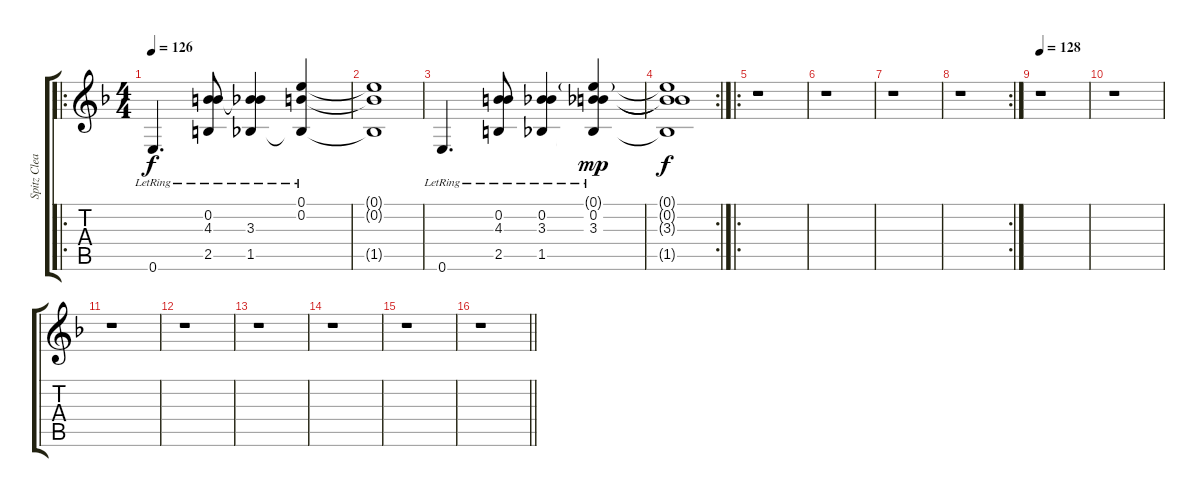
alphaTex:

\track ("Spitz Clean" "Spitz Clea") {instrument electricguitarclean}
\staff {score tabs}
\tuning (E4 B3 G3 D3 A2 E2) {hide}
\ro
\ts (4 4)
\tempo 126
\clef g2
\ks f
0.6{lr}.4{d dy f instrument electricguitarclean} (0.2{lr} 4.3{lr} 2.5{lr}).8 (0.2{t} 3.3{lr} 1.5{lr}).4 (0.1{lr} 0.2{lr} 1.5{t}).4 |
(0.1{t} 0.2{t} 1.5{t}).1 |
0.6{lr}.4{d} (0.2{lr} 4.3{lr} 2.5{lr}).8 (0.2{lr} 3.3{lr} 1.5{lr}).4 (0.1{g lr} 0.2{lr} 3.3{lr} 1.5{t}).4{dy mp} |
\rc 2
(0.1{t} 0.2{t} 3.3{t} 1.5{t}).1{dy f} |
\ro
r.1 |
r.1 |
r.1 |
\rc 2
r.1 |
\tempo 128
r.1 |
r.1 |
r.1 |
r.1 |
r.1 |
r.1 |
r.1 |
\barLineRight lightlight
r.1
